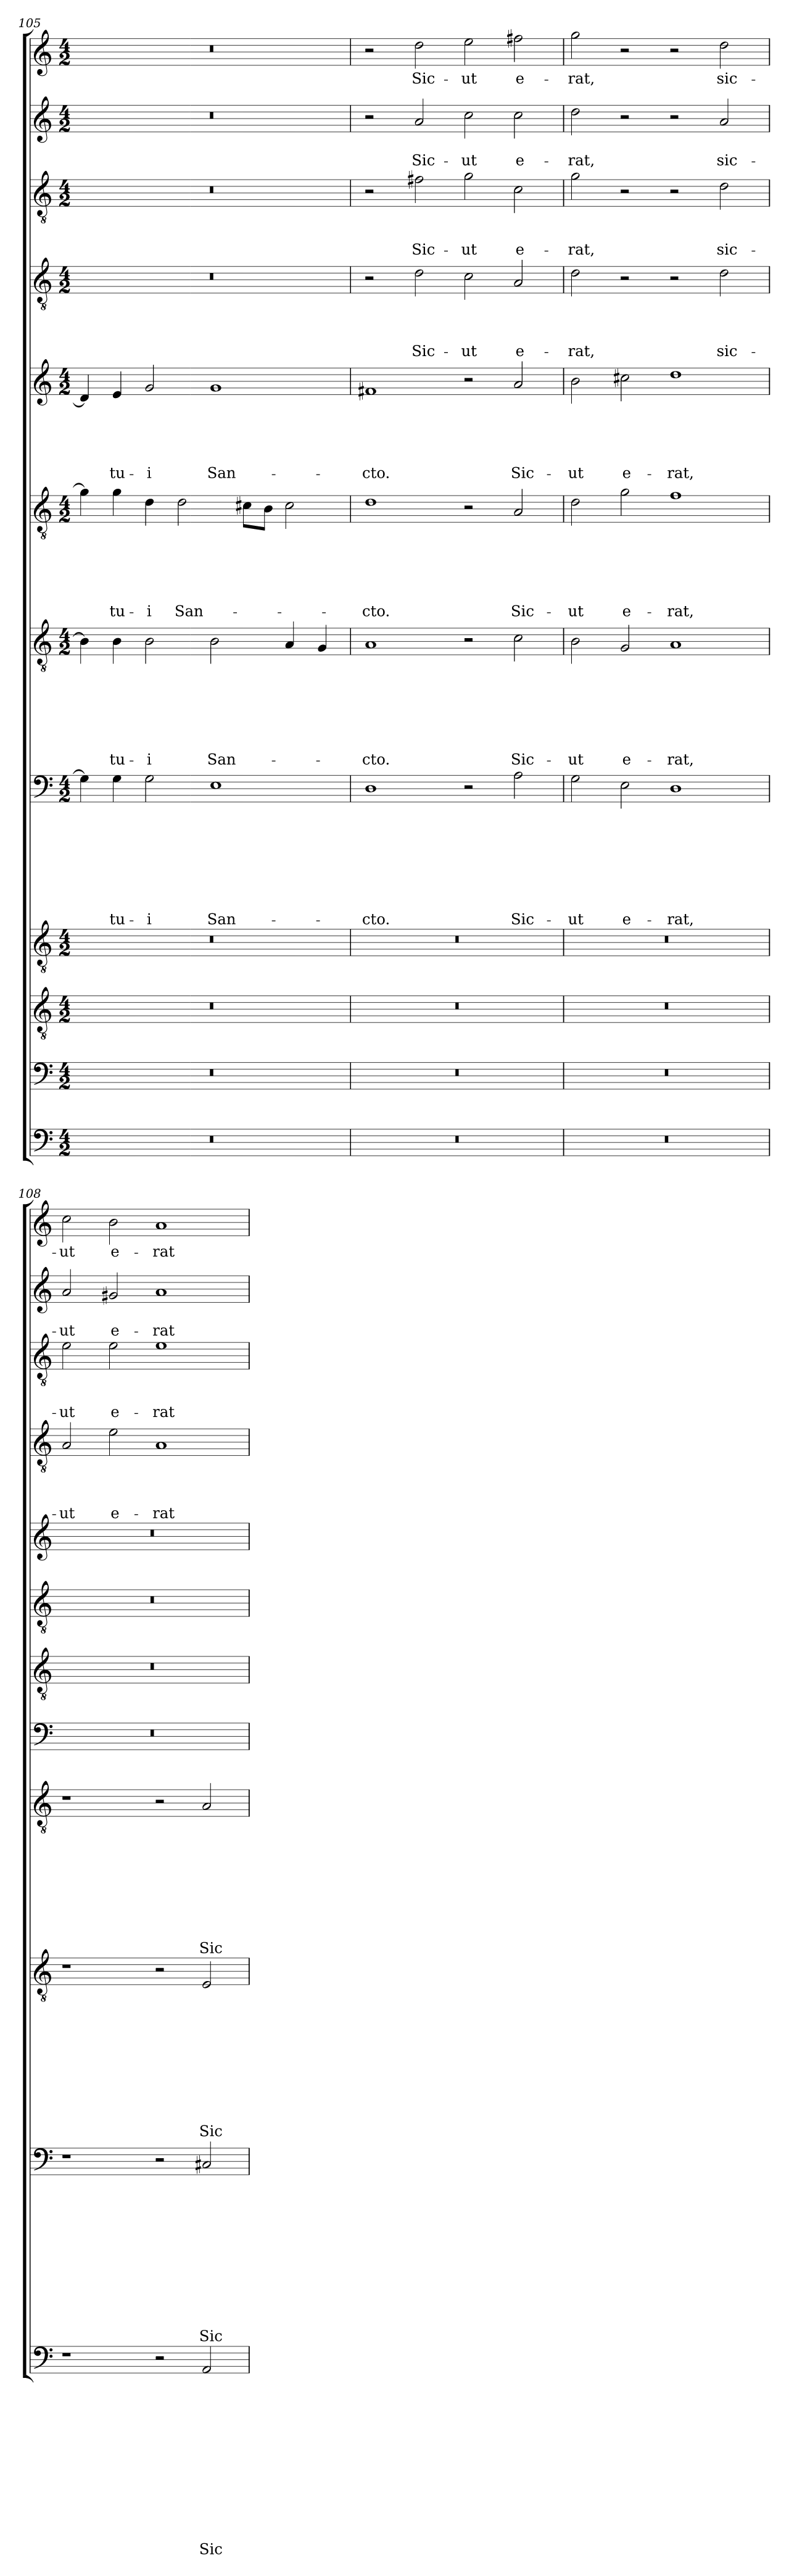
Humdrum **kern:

**kern	**text	**text	**text	**text	**text	**text	**text	**text	**text	**text	**text	**text	**kern	**text	**text	**text	**text	**text	**text	**text	**text	**text	**text	**text	**kern	**text	**text	**text	**text	**text	**text	**text	**text	**text	**text	**kern	**text	**text	**text	**text	**text	**text	**text	**text	**text	**kern	**text	**text	**text	**text	**text	**text	**text	**text	**kern	**text	**text	**text	**text	**text	**text	**text	**kern	**text	**text	**text	**text	**text	**text	**kern	**text	**text	**text	**text	**text	**kern	**text	**text	**text	**text	**kern	**text	**text	**text	**kern	**text	**text	**kern	**text
*part12	*part12	*part12	*part12	*part12	*part12	*part12	*part12	*part12	*part12	*part12	*part12	*part12	*part11	*part11	*part11	*part11	*part11	*part11	*part11	*part11	*part11	*part11	*part11	*part11	*part10	*part10	*part10	*part10	*part10	*part10	*part10	*part10	*part10	*part10	*part10	*part9	*part9	*part9	*part9	*part9	*part9	*part9	*part9	*part9	*part9	*part8	*part8	*part8	*part8	*part8	*part8	*part8	*part8	*part8	*part7	*part7	*part7	*part7	*part7	*part7	*part7	*part7	*part6	*part6	*part6	*part6	*part6	*part6	*part6	*part5	*part5	*part5	*part5	*part5	*part5	*part4	*part4	*part4	*part4	*part4	*part3	*part3	*part3	*part3	*part2	*part2	*part2	*part1	*part1
*staff12	*staff12	*staff12	*staff12	*staff12	*staff12	*staff12	*staff12	*staff12	*staff12	*staff12	*staff12	*staff12	*staff11	*staff11	*staff11	*staff11	*staff11	*staff11	*staff11	*staff11	*staff11	*staff11	*staff11	*staff11	*staff10	*staff10	*staff10	*staff10	*staff10	*staff10	*staff10	*staff10	*staff10	*staff10	*staff10	*staff9	*staff9	*staff9	*staff9	*staff9	*staff9	*staff9	*staff9	*staff9	*staff9	*staff8	*staff8	*staff8	*staff8	*staff8	*staff8	*staff8	*staff8	*staff8	*staff7	*staff7	*staff7	*staff7	*staff7	*staff7	*staff7	*staff7	*staff6	*staff6	*staff6	*staff6	*staff6	*staff6	*staff6	*staff5	*staff5	*staff5	*staff5	*staff5	*staff5	*staff4	*staff4	*staff4	*staff4	*staff4	*staff3	*staff3	*staff3	*staff3	*staff2	*staff2	*staff2	*staff1	*staff1
!!LO:PB:g=z
*clefF4	*	*	*	*	*	*	*	*	*	*	*	*	*clefF4	*	*	*	*	*	*	*	*	*	*	*	*clefGv2	*	*	*	*	*	*	*	*	*	*	*clefGv2	*	*	*	*	*	*	*	*	*	*clefF4	*	*	*	*	*	*	*	*	*clefGv2	*	*	*	*	*	*	*	*clefGv2	*	*	*	*	*	*	*clefG2	*	*	*	*	*	*clefGv2	*	*	*	*	*clefGv2	*	*	*	*clefG2	*	*	*clefG2	*
*k[]	*	*	*	*	*	*	*	*	*	*	*	*	*k[]	*	*	*	*	*	*	*	*	*	*	*	*k[]	*	*	*	*	*	*	*	*	*	*	*k[]	*	*	*	*	*	*	*	*	*	*k[]	*	*	*	*	*	*	*	*	*k[]	*	*	*	*	*	*	*	*k[]	*	*	*	*	*	*	*k[]	*	*	*	*	*	*k[]	*	*	*	*	*k[]	*	*	*	*k[]	*	*	*k[]	*
*C:	*	*	*	*	*	*	*	*	*	*	*	*	*C:	*	*	*	*	*	*	*	*	*	*	*	*C:	*	*	*	*	*	*	*	*	*	*	*C:	*	*	*	*	*	*	*	*	*	*C:	*	*	*	*	*	*	*	*	*C:	*	*	*	*	*	*	*	*C:	*	*	*	*	*	*	*C:	*	*	*	*	*	*C:	*	*	*	*	*C:	*	*	*	*C:	*	*	*C:	*
*M4/2	*	*	*	*	*	*	*	*	*	*	*	*	*M4/2	*	*	*	*	*	*	*	*	*	*	*	*M4/2	*	*	*	*	*	*	*	*	*	*	*M4/2	*	*	*	*	*	*	*	*	*	*M4/2	*	*	*	*	*	*	*	*	*M4/2	*	*	*	*	*	*	*	*M4/2	*	*	*	*	*	*	*M4/2	*	*	*	*	*	*M4/2	*	*	*	*	*M4/2	*	*	*	*M4/2	*	*	*M4/2	*
=105	=105	=105	=105	=105	=105	=105	=105	=105	=105	=105	=105	=105	=105	=105	=105	=105	=105	=105	=105	=105	=105	=105	=105	=105	=105	=105	=105	=105	=105	=105	=105	=105	=105	=105	=105	=105	=105	=105	=105	=105	=105	=105	=105	=105	=105	=105	=105	=105	=105	=105	=105	=105	=105	=105	=105	=105	=105	=105	=105	=105	=105	=105	=105	=105	=105	=105	=105	=105	=105	=105	=105	=105	=105	=105	=105	=105	=105	=105	=105	=105	=105	=105	=105	=105	=105	=105	=105	=105	=105
0r	.	.	.	.	.	.	.	.	.	.	.	.	0r	.	.	.	.	.	.	.	.	.	.	.	0r	.	.	.	.	.	.	.	.	.	.	0r	.	.	.	.	.	.	.	.	.	4G\]	.	.	.	.	.	.	.	.	4B\]	.	.	.	.	.	.	.	4g\]	.	.	.	.	.	.	4d/]	.	.	.	.	.	0r	.	.	.	.	0r	.	.	.	0r	.	.	0r	.
!	!	!	!	!	!	!	!	!	!	!	!	!	!	!	!	!	!	!	!	!	!	!	!	!	!	!	!	!	!	!	!	!	!	!	!	!	!	!	!	!	!	!	!	!	!	!	!	!	!	!	!	!	!	!LO:LY:b	!	!	!	!	!	!	!	!LO:LY:b	!	!	!	!	!	!	!LO:LY:b	!	!	!	!	!	!LO:LY:b	!	!	!	!	!	!	!	!	!	!	!	!	!	!
.	.	.	.	.	.	.	.	.	.	.	.	.	.	.	.	.	.	.	.	.	.	.	.	.	.	.	.	.	.	.	.	.	.	.	.	.	.	.	.	.	.	.	.	.	.	4G\	.	.	.	.	.	.	.	-tu-	4B\	.	.	.	.	.	.	-tu-	4g\	.	.	.	.	.	-tu-	4e/	.	.	.	.	-tu-	.	.	.	.	.	.	.	.	.	.	.	.	.	.
!	!	!	!	!	!	!	!	!	!	!	!	!	!	!	!	!	!	!	!	!	!	!	!	!	!	!	!	!	!	!	!	!	!	!	!	!	!	!	!	!	!	!	!	!	!	!	!	!	!	!	!	!	!	!LO:LY:b	!	!	!	!	!	!	!	!LO:LY:b	!	!	!	!	!	!	!LO:LY:b	!	!	!	!	!	!LO:LY:b	!	!	!	!	!	!	!	!	!	!	!	!	!	!
.	.	.	.	.	.	.	.	.	.	.	.	.	.	.	.	.	.	.	.	.	.	.	.	.	.	.	.	.	.	.	.	.	.	.	.	.	.	.	.	.	.	.	.	.	.	2G\	.	.	.	.	.	.	.	-i	2B\	.	.	.	.	.	.	-i	4d\	.	.	.	.	.	-i	2g/	.	.	.	.	-i	.	.	.	.	.	.	.	.	.	.	.	.	.	.
!	!	!	!	!	!	!	!	!	!	!	!	!	!	!	!	!	!	!	!	!	!	!	!	!	!	!	!	!	!	!	!	!	!	!	!	!	!	!	!	!	!	!	!	!	!	!	!	!	!	!	!	!	!	!	!	!	!	!	!	!	!	!	!	!	!	!	!	!	!LO:LY:b	!	!	!	!	!	!	!	!	!	!	!	!	!	!	!	!	!	!	!	!
.	.	.	.	.	.	.	.	.	.	.	.	.	.	.	.	.	.	.	.	.	.	.	.	.	.	.	.	.	.	.	.	.	.	.	.	.	.	.	.	.	.	.	.	.	.	.	.	.	.	.	.	.	.	.	.	.	.	.	.	.	.	.	2d\	.	.	.	.	.	San-	.	.	.	.	.	.	.	.	.	.	.	.	.	.	.	.	.	.	.	.
!	!	!	!	!	!	!	!	!	!	!	!	!	!	!	!	!	!	!	!	!	!	!	!	!	!	!	!	!	!	!	!	!	!	!	!	!	!	!	!	!	!	!	!	!	!	!	!	!	!	!	!	!	!	!LO:LY:b	!	!	!	!	!	!	!	!LO:LY:b	!	!	!	!	!	!	!	!	!	!	!	!	!LO:LY:b	!	!	!	!	!	!	!	!	!	!	!	!	!	!
.	.	.	.	.	.	.	.	.	.	.	.	.	.	.	.	.	.	.	.	.	.	.	.	.	.	.	.	.	.	.	.	.	.	.	.	.	.	.	.	.	.	.	.	.	.	1E	.	.	.	.	.	.	.	San-	2B\	.	.	.	.	.	.	San-	.	.	.	.	.	.	.	1g	.	.	.	.	San-	.	.	.	.	.	.	.	.	.	.	.	.	.	.
.	.	.	.	.	.	.	.	.	.	.	.	.	.	.	.	.	.	.	.	.	.	.	.	.	.	.	.	.	.	.	.	.	.	.	.	.	.	.	.	.	.	.	.	.	.	.	.	.	.	.	.	.	.	.	.	.	.	.	.	.	.	.	8c#X\L	.	.	.	.	.	.	.	.	.	.	.	.	.	.	.	.	.	.	.	.	.	.	.	.	.	.
.	.	.	.	.	.	.	.	.	.	.	.	.	.	.	.	.	.	.	.	.	.	.	.	.	.	.	.	.	.	.	.	.	.	.	.	.	.	.	.	.	.	.	.	.	.	.	.	.	.	.	.	.	.	.	.	.	.	.	.	.	.	.	8B\J	.	.	.	.	.	.	.	.	.	.	.	.	.	.	.	.	.	.	.	.	.	.	.	.	.	.
.	.	.	.	.	.	.	.	.	.	.	.	.	.	.	.	.	.	.	.	.	.	.	.	.	.	.	.	.	.	.	.	.	.	.	.	.	.	.	.	.	.	.	.	.	.	.	.	.	.	.	.	.	.	.	4A/	.	.	.	.	.	.	.	2c#\	.	.	.	.	.	.	.	.	.	.	.	.	.	.	.	.	.	.	.	.	.	.	.	.	.	.
.	.	.	.	.	.	.	.	.	.	.	.	.	.	.	.	.	.	.	.	.	.	.	.	.	.	.	.	.	.	.	.	.	.	.	.	.	.	.	.	.	.	.	.	.	.	.	.	.	.	.	.	.	.	.	4G/	.	.	.	.	.	.	.	.	.	.	.	.	.	.	.	.	.	.	.	.	.	.	.	.	.	.	.	.	.	.	.	.	.	.
=106	=106	=106	=106	=106	=106	=106	=106	=106	=106	=106	=106	=106	=106	=106	=106	=106	=106	=106	=106	=106	=106	=106	=106	=106	=106	=106	=106	=106	=106	=106	=106	=106	=106	=106	=106	=106	=106	=106	=106	=106	=106	=106	=106	=106	=106	=106	=106	=106	=106	=106	=106	=106	=106	=106	=106	=106	=106	=106	=106	=106	=106	=106	=106	=106	=106	=106	=106	=106	=106	=106	=106	=106	=106	=106	=106	=106	=106	=106	=106	=106	=106	=106	=106	=106	=106	=106	=106	=106	=106
!	!	!	!	!	!	!	!	!	!	!	!	!	!	!	!	!	!	!	!	!	!	!	!	!	!	!	!	!	!	!	!	!	!	!	!	!	!	!	!	!	!	!	!	!	!	!	!	!	!	!	!	!	!	!LO:LY:b	!	!	!	!	!	!	!	!LO:LY:b	!	!	!	!	!	!	!LO:LY:b	!	!	!	!	!	!LO:LY:b	!	!	!	!	!	!	!	!	!	!	!	!	!	!
0r	.	.	.	.	.	.	.	.	.	.	.	.	0r	.	.	.	.	.	.	.	.	.	.	.	0r	.	.	.	.	.	.	.	.	.	.	0r	.	.	.	.	.	.	.	.	.	1D	.	.	.	.	.	.	.	-cto.	1A	.	.	.	.	.	.	-cto.	1d	.	.	.	.	.	-cto.	1f#X	.	.	.	.	-cto.	2r	.	.	.	.	2r	.	.	.	2r	.	.	2r	.
!	!	!	!	!	!	!	!	!	!	!	!	!	!	!	!	!	!	!	!	!	!	!	!	!	!	!	!	!	!	!	!	!	!	!	!	!	!	!	!	!	!	!	!	!	!	!	!	!	!	!	!	!	!	!	!	!	!	!	!	!	!	!	!	!	!	!	!	!	!	!	!	!	!	!	!	!	!	!	!	!LO:LY:b	!	!	!	!LO:LY:b	!	!	!LO:LY:b	!	!LO:LY:b
.	.	.	.	.	.	.	.	.	.	.	.	.	.	.	.	.	.	.	.	.	.	.	.	.	.	.	.	.	.	.	.	.	.	.	.	.	.	.	.	.	.	.	.	.	.	.	.	.	.	.	.	.	.	.	.	.	.	.	.	.	.	.	.	.	.	.	.	.	.	.	.	.	.	.	.	2d\	.	.	.	Sic-	2f#X\	.	.	Sic-	2a/	.	Sic-	2dd\	Sic-
!	!	!	!	!	!	!	!	!	!	!	!	!	!	!	!	!	!	!	!	!	!	!	!	!	!	!	!	!	!	!	!	!	!	!	!	!	!	!	!	!	!	!	!	!	!	!	!	!	!	!	!	!	!	!	!	!	!	!	!	!	!	!	!	!	!	!	!	!	!	!	!	!	!	!	!	!	!	!	!	!LO:LY:b	!	!	!	!LO:LY:b	!	!	!LO:LY:b	!	!LO:LY:b
.	.	.	.	.	.	.	.	.	.	.	.	.	.	.	.	.	.	.	.	.	.	.	.	.	.	.	.	.	.	.	.	.	.	.	.	.	.	.	.	.	.	.	.	.	.	2r	.	.	.	.	.	.	.	.	2r	.	.	.	.	.	.	.	2r	.	.	.	.	.	.	2r	.	.	.	.	.	2c\	.	.	.	-ut	2g\	.	.	-ut	2cc\	.	-ut	2ee\	-ut
!	!	!	!	!	!	!	!	!	!	!	!	!	!	!	!	!	!	!	!	!	!	!	!	!	!	!	!	!	!	!	!	!	!	!	!	!	!	!	!	!	!	!	!	!	!	!	!	!	!	!	!	!	!	!LO:LY:b	!	!	!	!	!	!	!	!LO:LY:b	!	!	!	!	!	!	!LO:LY:b	!	!	!	!	!	!LO:LY:b	!	!	!	!	!LO:LY:b	!	!	!	!LO:LY:b	!	!	!LO:LY:b	!	!LO:LY:b
.	.	.	.	.	.	.	.	.	.	.	.	.	.	.	.	.	.	.	.	.	.	.	.	.	.	.	.	.	.	.	.	.	.	.	.	.	.	.	.	.	.	.	.	.	.	2A\	.	.	.	.	.	.	.	Sic-	2c\	.	.	.	.	.	.	Sic-	2A/	.	.	.	.	.	Sic-	2a/	.	.	.	.	Sic-	2A/	.	.	.	e-	2c\	.	.	e-	2cc\	.	e-	2ff#X\	e-
=107	=107	=107	=107	=107	=107	=107	=107	=107	=107	=107	=107	=107	=107	=107	=107	=107	=107	=107	=107	=107	=107	=107	=107	=107	=107	=107	=107	=107	=107	=107	=107	=107	=107	=107	=107	=107	=107	=107	=107	=107	=107	=107	=107	=107	=107	=107	=107	=107	=107	=107	=107	=107	=107	=107	=107	=107	=107	=107	=107	=107	=107	=107	=107	=107	=107	=107	=107	=107	=107	=107	=107	=107	=107	=107	=107	=107	=107	=107	=107	=107	=107	=107	=107	=107	=107	=107	=107	=107	=107
!	!	!	!	!	!	!	!	!	!	!	!	!	!	!	!	!	!	!	!	!	!	!	!	!	!	!	!	!	!	!	!	!	!	!	!	!	!	!	!	!	!	!	!	!	!	!	!	!	!	!	!	!	!	!LO:LY:b	!	!	!	!	!	!	!	!LO:LY:b	!	!	!	!	!	!	!LO:LY:b	!	!	!	!	!	!LO:LY:b	!	!	!	!	!LO:LY:b	!	!	!	!LO:LY:b	!	!	!LO:LY:b	!	!LO:LY:b
0r	.	.	.	.	.	.	.	.	.	.	.	.	0r	.	.	.	.	.	.	.	.	.	.	.	0r	.	.	.	.	.	.	.	.	.	.	0r	.	.	.	.	.	.	.	.	.	2G\	.	.	.	.	.	.	.	-ut	2B\	.	.	.	.	.	.	-ut	2d\	.	.	.	.	.	-ut	2b\	.	.	.	.	-ut	2d\	.	.	.	-rat,	2g\	.	.	-rat,	2dd\	.	-rat,	2gg\	-rat,
!	!	!	!	!	!	!	!	!	!	!	!	!	!	!	!	!	!	!	!	!	!	!	!	!	!	!	!	!	!	!	!	!	!	!	!	!	!	!	!	!	!	!	!	!	!	!	!	!	!	!	!	!	!	!LO:LY:b	!	!	!	!	!	!	!	!LO:LY:b	!	!	!	!	!	!	!LO:LY:b	!	!	!	!	!	!LO:LY:b	!	!	!	!	!	!	!	!	!	!	!	!	!	!
.	.	.	.	.	.	.	.	.	.	.	.	.	.	.	.	.	.	.	.	.	.	.	.	.	.	.	.	.	.	.	.	.	.	.	.	.	.	.	.	.	.	.	.	.	.	2E\	.	.	.	.	.	.	.	e-	2G/	.	.	.	.	.	.	e-	2g\	.	.	.	.	.	e-	2cc#X\	.	.	.	.	e-	2r	.	.	.	.	2r	.	.	.	2r	.	.	2r	.
!	!	!	!	!	!	!	!	!	!	!	!	!	!	!	!	!	!	!	!	!	!	!	!	!	!	!	!	!	!	!	!	!	!	!	!	!	!	!	!	!	!	!	!	!	!	!	!	!	!	!	!	!	!	!LO:LY:b	!	!	!	!	!	!	!	!LO:LY:b	!	!	!	!	!	!	!LO:LY:b	!	!	!	!	!	!LO:LY:b	!	!	!	!	!	!	!	!	!	!	!	!	!	!
.	.	.	.	.	.	.	.	.	.	.	.	.	.	.	.	.	.	.	.	.	.	.	.	.	.	.	.	.	.	.	.	.	.	.	.	.	.	.	.	.	.	.	.	.	.	1D	.	.	.	.	.	.	.	-rat,	1A	.	.	.	.	.	.	-rat,	1f	.	.	.	.	.	-rat,	1dd	.	.	.	.	-rat,	2r	.	.	.	.	2r	.	.	.	2r	.	.	2r	.
!	!	!	!	!	!	!	!	!	!	!	!	!	!	!	!	!	!	!	!	!	!	!	!	!	!	!	!	!	!	!	!	!	!	!	!	!	!	!	!	!	!	!	!	!	!	!	!	!	!	!	!	!	!	!	!	!	!	!	!	!	!	!	!	!	!	!	!	!	!	!	!	!	!	!	!	!	!	!	!	!LO:LY:b	!	!	!	!LO:LY:b	!	!	!LO:LY:b	!	!LO:LY:b
.	.	.	.	.	.	.	.	.	.	.	.	.	.	.	.	.	.	.	.	.	.	.	.	.	.	.	.	.	.	.	.	.	.	.	.	.	.	.	.	.	.	.	.	.	.	.	.	.	.	.	.	.	.	.	.	.	.	.	.	.	.	.	.	.	.	.	.	.	.	.	.	.	.	.	.	2d\	.	.	.	sic-	2d\	.	.	sic-	2a/	.	sic-	2dd\	sic-
=108	=108	=108	=108	=108	=108	=108	=108	=108	=108	=108	=108	=108	=108	=108	=108	=108	=108	=108	=108	=108	=108	=108	=108	=108	=108	=108	=108	=108	=108	=108	=108	=108	=108	=108	=108	=108	=108	=108	=108	=108	=108	=108	=108	=108	=108	=108	=108	=108	=108	=108	=108	=108	=108	=108	=108	=108	=108	=108	=108	=108	=108	=108	=108	=108	=108	=108	=108	=108	=108	=108	=108	=108	=108	=108	=108	=108	=108	=108	=108	=108	=108	=108	=108	=108	=108	=108	=108	=108	=108
!	!	!	!	!	!	!	!	!	!	!	!	!	!	!	!	!	!	!	!	!	!	!	!	!	!	!	!	!	!	!	!	!	!	!	!	!	!	!	!	!	!	!	!	!	!	!	!	!	!	!	!	!	!	!	!	!	!	!	!	!	!	!	!	!	!	!	!	!	!	!	!	!	!	!	!	!	!	!	!	!LO:LY:b	!	!	!	!LO:LY:b	!	!	!LO:LY:b	!	!LO:LY:b
1r	.	.	.	.	.	.	.	.	.	.	.	.	1r	.	.	.	.	.	.	.	.	.	.	.	1r	.	.	.	.	.	.	.	.	.	.	1r	.	.	.	.	.	.	.	.	.	0r	.	.	.	.	.	.	.	.	0r	.	.	.	.	.	.	.	0r	.	.	.	.	.	.	0r	.	.	.	.	.	2A/	.	.	.	-ut	2e\	.	.	-ut	2a/	.	-ut	2cc\	-ut
!	!	!	!	!	!	!	!	!	!	!	!	!	!	!	!	!	!	!	!	!	!	!	!	!	!	!	!	!	!	!	!	!	!	!	!	!	!	!	!	!	!	!	!	!	!	!	!	!	!	!	!	!	!	!	!	!	!	!	!	!	!	!	!	!	!	!	!	!	!	!	!	!	!	!	!	!	!	!	!	!LO:LY:b	!	!	!	!LO:LY:b	!	!	!LO:LY:b	!	!LO:LY:b
.	.	.	.	.	.	.	.	.	.	.	.	.	.	.	.	.	.	.	.	.	.	.	.	.	.	.	.	.	.	.	.	.	.	.	.	.	.	.	.	.	.	.	.	.	.	.	.	.	.	.	.	.	.	.	.	.	.	.	.	.	.	.	.	.	.	.	.	.	.	.	.	.	.	.	.	2e\	.	.	.	e-	2e\	.	.	e-	2g#X/	.	e-	2b\	e-
!	!	!	!	!	!	!	!	!	!	!	!	!	!	!	!	!	!	!	!	!	!	!	!	!	!	!	!	!	!	!	!	!	!	!	!	!	!	!	!	!	!	!	!	!	!	!	!	!	!	!	!	!	!	!	!	!	!	!	!	!	!	!	!	!	!	!	!	!	!	!	!	!	!	!	!	!	!	!	!	!LO:LY:b	!	!	!	!LO:LY:b	!	!	!LO:LY:b	!	!LO:LY:b
2r	.	.	.	.	.	.	.	.	.	.	.	.	2r	.	.	.	.	.	.	.	.	.	.	.	2r	.	.	.	.	.	.	.	.	.	.	2r	.	.	.	.	.	.	.	.	.	.	.	.	.	.	.	.	.	.	.	.	.	.	.	.	.	.	.	.	.	.	.	.	.	.	.	.	.	.	.	1A	.	.	.	-rat	1e	.	.	-rat	1a	.	-rat	1a	-rat
!	!	!	!	!	!	!	!	!	!	!	!	!LO:LY:b	!	!	!	!	!	!	!	!	!	!	!	!LO:LY:b	!	!	!	!	!	!	!	!	!	!	!LO:LY:b	!	!	!	!	!	!	!	!	!	!LO:LY:b	!	!	!	!	!	!	!	!	!	!	!	!	!	!	!	!	!	!	!	!	!	!	!	!	!	!	!	!	!	!	!	!	!	!	!	!	!	!	!	!	!	!	!	!
2AA/	.	.	.	.	.	.	.	.	.	.	.	Sic-	2C#X/	.	.	.	.	.	.	.	.	.	.	Sic-	2E/	.	.	.	.	.	.	.	.	.	Sic-	2A/	.	.	.	.	.	.	.	.	Sic-	.	.	.	.	.	.	.	.	.	.	.	.	.	.	.	.	.	.	.	.	.	.	.	.	.	.	.	.	.	.	.	.	.	.	.	.	.	.	.	.	.	.	.	.
=	=	=	=	=	=	=	=	=	=	=	=	=	=	=	=	=	=	=	=	=	=	=	=	=	=	=	=	=	=	=	=	=	=	=	=	=	=	=	=	=	=	=	=	=	=	=	=	=	=	=	=	=	=	=	=	=	=	=	=	=	=	=	=	=	=	=	=	=	=	=	=	=	=	=	=	=	=	=	=	=	=	=	=	=	=	=	=	=	=
*-	*-	*-	*-	*-	*-	*-	*-	*-	*-	*-	*-	*-	*-	*-	*-	*-	*-	*-	*-	*-	*-	*-	*-	*-	*-	*-	*-	*-	*-	*-	*-	*-	*-	*-	*-	*-	*-	*-	*-	*-	*-	*-	*-	*-	*-	*-	*-	*-	*-	*-	*-	*-	*-	*-	*-	*-	*-	*-	*-	*-	*-	*-	*-	*-	*-	*-	*-	*-	*-	*-	*-	*-	*-	*-	*-	*-	*-	*-	*-	*-	*-	*-	*-	*-	*-	*-	*-	*-	*-
